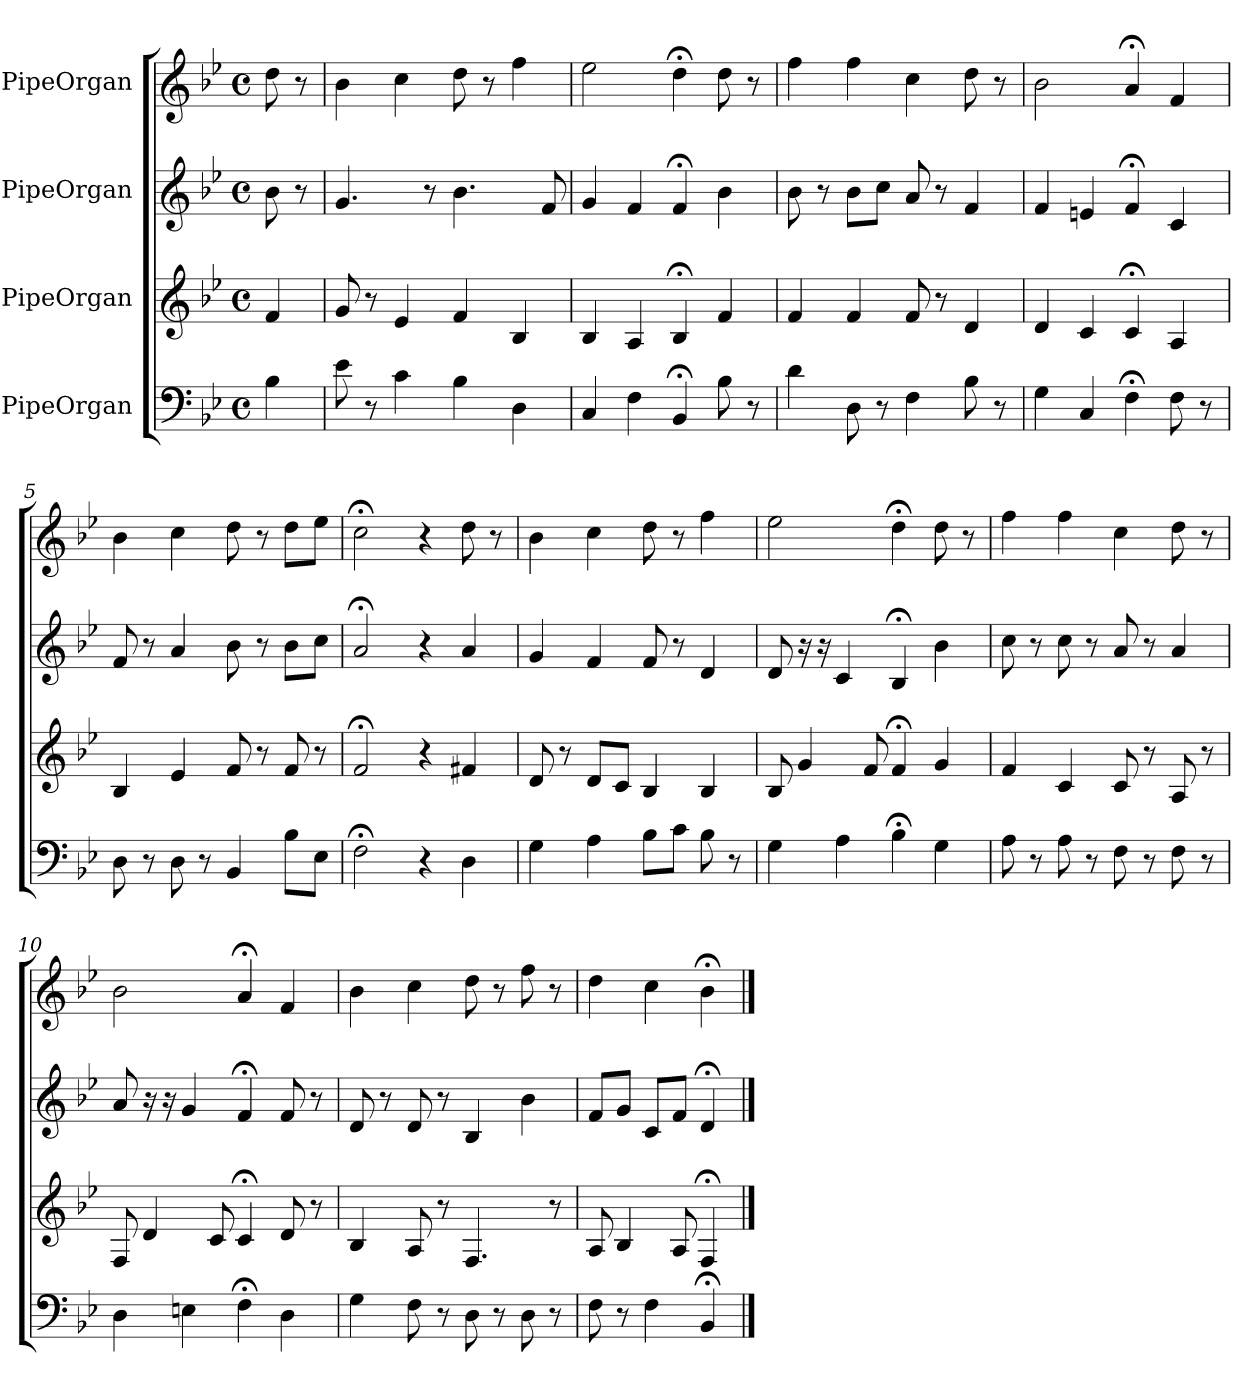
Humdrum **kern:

**kern	**kern	**kern	**kern
*part4	*part3	*part2	*part1
*staff4	*staff3	*staff2	*staff1
*I"PipeOrgan	*I"PipeOrgan	*I"PipeOrgan	*I"PipeOrgan
*k[b-e-]	*k[b-e-]	*k[b-e-]	*k[b-e-]
*B-:	*B-:	*B-:	*B-:
*M4/4	*M4/4	*M4/4	*M4/4
*met(c)	*met(c)	*met(c)	*met(c)
*MM60	*MM60	*MM60	*MM60
=	=	=	=
4B-	4f	8b-	8dd
.	.	8r	8r
=1	=1	=1	=1
8e-	8g	4.g	4b-
8r	8r	.	.
4c	4e-	.	4cc
.	.	8r	.
4B-	4f	4.b-	8dd
.	.	.	8r
4D	4B-	.	4ff
.	.	8f	.
=2	=2	=2	=2
4C	4B-	4g	2ee-
4F	4A	4f	.
4BB-;<	4B-;<	4f;<	4dd;<
8B-	4f	4b-	8dd
8r	.	.	8r
=3	=3	=3	=3
4d	4f	8b-	4ff
.	.	8r	.
8D	4f	8b-L	4ff
8r	.	8ccJ	.
4F	8f	8a	4cc
.	8r	8r	.
8B-	4d	4f	8dd
8r	.	.	8r
=4	=4	=4	=4
4G	4d	4f	2b-
4C	4c	4en	.
4F;<	4c;<	4f;<	4a;<
8F	4A	4c	4f
8r	.	.	.
=5	=5	=5	=5
8D	4B-	8f	4b-
8r	.	8r	.
8D	4e-	4a	4cc
8r	.	.	.
4BB-	8f	8b-	8dd
.	8r	8r	8r
8B-L	8f	8b-L	8ddL
8E-J	8r	8ccJ	8ee-J
=6	=6	=6	=6
2F;<	2f;<	2a;<	2cc;<
4r	4r	4r	4r
4D	4f#X	4a	8dd
.	.	.	8r
=7	=7	=7	=7
4G	8d	4g	4b-
.	8r	.	.
4A	8dL	4f	4cc
.	8cJ	.	.
8B-L	4B-	8f	8dd
8cJ	.	8r	8r
8B-	4B-	4d	4ff
8r	.	.	.
=8	=8	=8	=8
4G	8B-	8d	2ee-
.	4g	16r	.
.	.	16r	.
4A	.	4c	.
.	8f	.	.
4B-;<	4f;<	4B-;<	4dd;<
4G	4g	4b-	8dd
.	.	.	8r
=9	=9	=9	=9
8A	4f	8cc	4ff
8r	.	8r	.
8A	4c	8cc	4ff
8r	.	8r	.
8F	8c	8a	4cc
8r	8r	8r	.
8F	8A	4a	8dd
8r	8r	.	8r
=10	=10	=10	=10
4D	8F	8a	2b-
.	4d	16r	.
.	.	16r	.
4En	.	4g	.
.	8c	.	.
4F;<	4c;<	4f;<	4a;<
4D	8d	8f	4f
.	8r	8r	.
=11	=11	=11	=11
4G	4B-	8d	4b-
.	.	8r	.
8F	8A	8d	4cc
8r	8r	8r	.
8D	4.F	4B-	8dd
8r	.	.	8r
8D	.	4b-	8ff
8r	8r	.	8r
=12	=12	=12	=12
8F	8A	8fL	4dd
8r	4B-	8gJ	.
4F	.	8cL	4cc
.	8A	8fJ	.
4BB-;<	4F;<	4d;<	4b-;<
==	==	==	==
*-	*-	*-	*-
